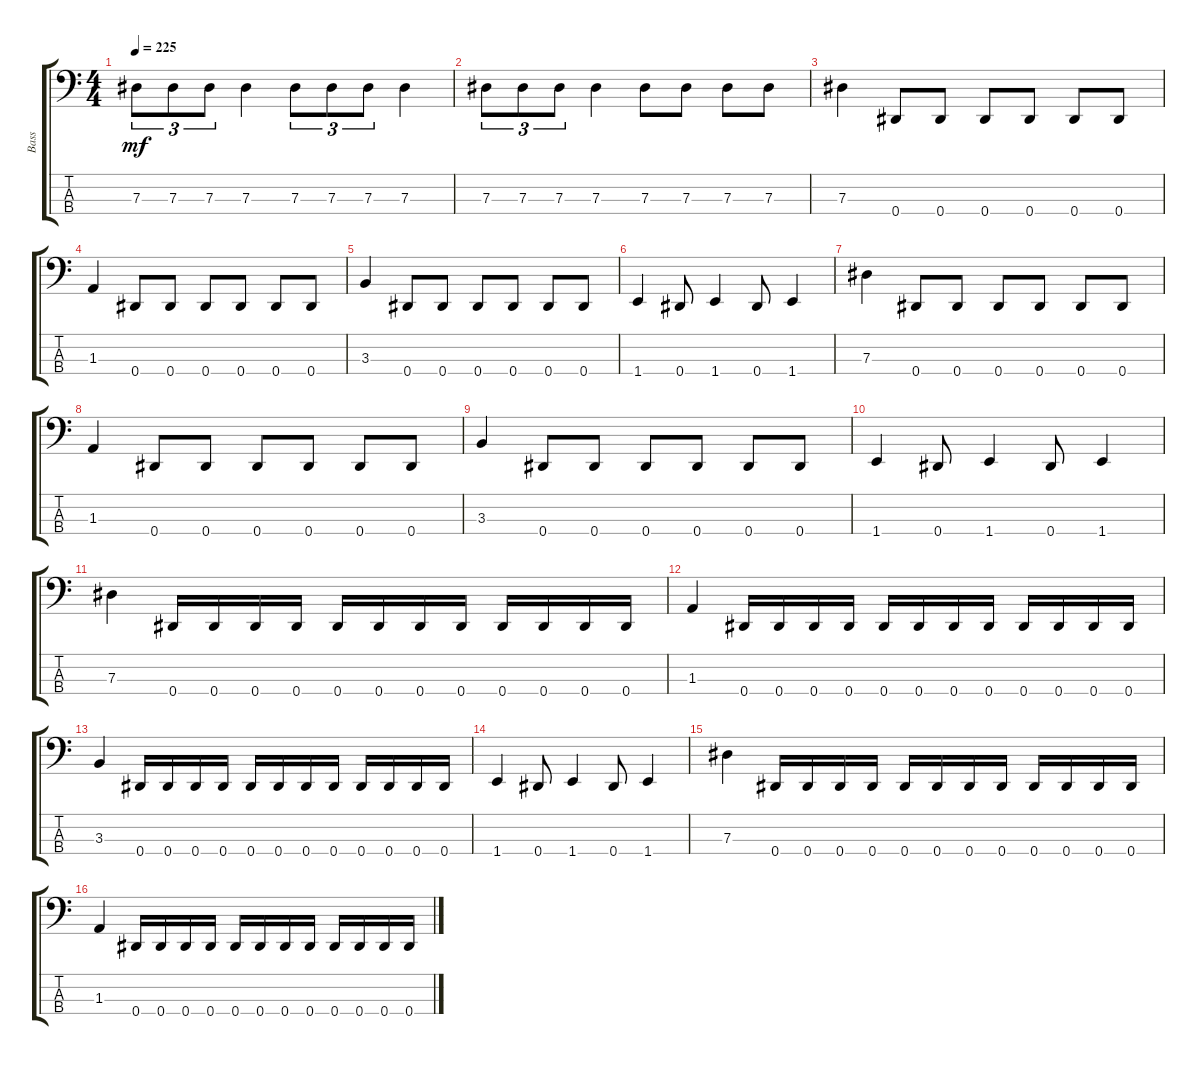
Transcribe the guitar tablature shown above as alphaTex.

\track ("Bass" "Bass") {instrument electricbasspick}
\staff {score tabs}
\tuning (Gb2 Db2 Ab1 Eb1) {hide}
\ts (4 4)
\tempo 225
\clef f4
\ks c
7.3.8{tu (3 2) dy mf} 7.3.8{tu (3 2)} 7.3.8{tu (3 2)} 7.3.4 7.3.8{tu (3 2)} 7.3.8{tu (3 2)} 7.3.8{tu (3 2)} 7.3.4 |
7.3.8{tu (3 2)} 7.3.8{tu (3 2)} 7.3.8{tu (3 2)} 7.3.4 7.3.8 7.3.8 7.3.8 7.3.8 |
7.3.4 0.4.8 0.4.8 0.4.8 0.4.8 0.4.8 0.4.8 |
1.3.4 0.4.8 0.4.8 0.4.8 0.4.8 0.4.8 0.4.8 |
3.3.4 0.4.8 0.4.8 0.4.8 0.4.8 0.4.8 0.4.8 |
1.4.4 0.4.8 1.4.4 0.4.8 1.4.4 |
7.3.4 0.4.8 0.4.8 0.4.8 0.4.8 0.4.8 0.4.8 |
1.3.4 0.4.8 0.4.8 0.4.8 0.4.8 0.4.8 0.4.8 |
3.3.4 0.4.8 0.4.8 0.4.8 0.4.8 0.4.8 0.4.8 |
1.4.4 0.4.8 1.4.4 0.4.8 1.4.4 |
7.3.4 0.4.16 0.4.16 0.4.16 0.4.16 0.4.16 0.4.16 0.4.16 0.4.16 0.4.16 0.4.16 0.4.16 0.4.16 |
1.3.4 0.4.16 0.4.16 0.4.16 0.4.16 0.4.16 0.4.16 0.4.16 0.4.16 0.4.16 0.4.16 0.4.16 0.4.16 |
3.3.4 0.4.16 0.4.16 0.4.16 0.4.16 0.4.16 0.4.16 0.4.16 0.4.16 0.4.16 0.4.16 0.4.16 0.4.16 |
1.4.4 0.4.8 1.4.4 0.4.8 1.4.4 |
7.3.4 0.4.16 0.4.16 0.4.16 0.4.16 0.4.16 0.4.16 0.4.16 0.4.16 0.4.16 0.4.16 0.4.16 0.4.16 |
1.3.4 0.4.16 0.4.16 0.4.16 0.4.16 0.4.16 0.4.16 0.4.16 0.4.16 0.4.16 0.4.16 0.4.16 0.4.16
